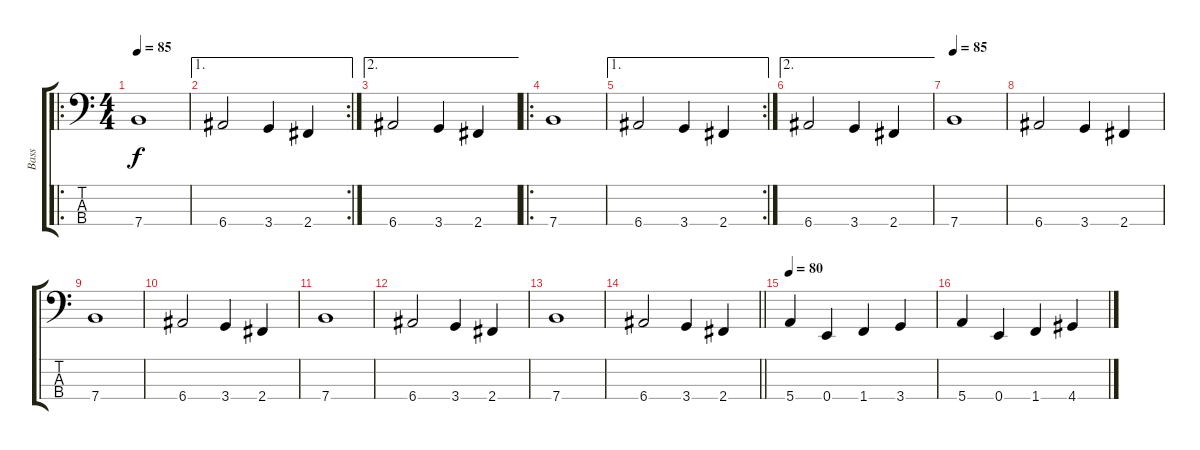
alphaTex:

\track ("Bass" "Bass") {instrument electricbassfinger}
\staff {score tabs}
\tuning (G2 D2 A1 E1) {hide}
\ro
\ts (4 4)
\tempo 85
\clef f4
\ks c
7.4.1{dy f} |
\ae 1
\rc 2
6.4.2 3.4.4 2.4.4 |
\ae 2
6.4.2 3.4.4 2.4.4 |
\ro
7.4.1 |
\ae 1
\rc 2
6.4.2 3.4.4 2.4.4 |
\ae 2
6.4.2 3.4.4 2.4.4 |
\tempo 85
7.4.1 |
6.4.2 3.4.4 2.4.4 |
7.4.1 |
6.4.2 3.4.4 2.4.4 |
7.4.1 |
6.4.2 3.4.4 2.4.4 |
7.4.1 |
\barLineRight lightlight
6.4.2 3.4.4 2.4.4 |
\tempo 80
5.4.4 0.4.4 1.4.4 3.4.4 |
5.4.4 0.4.4 1.4.4 4.4.4
